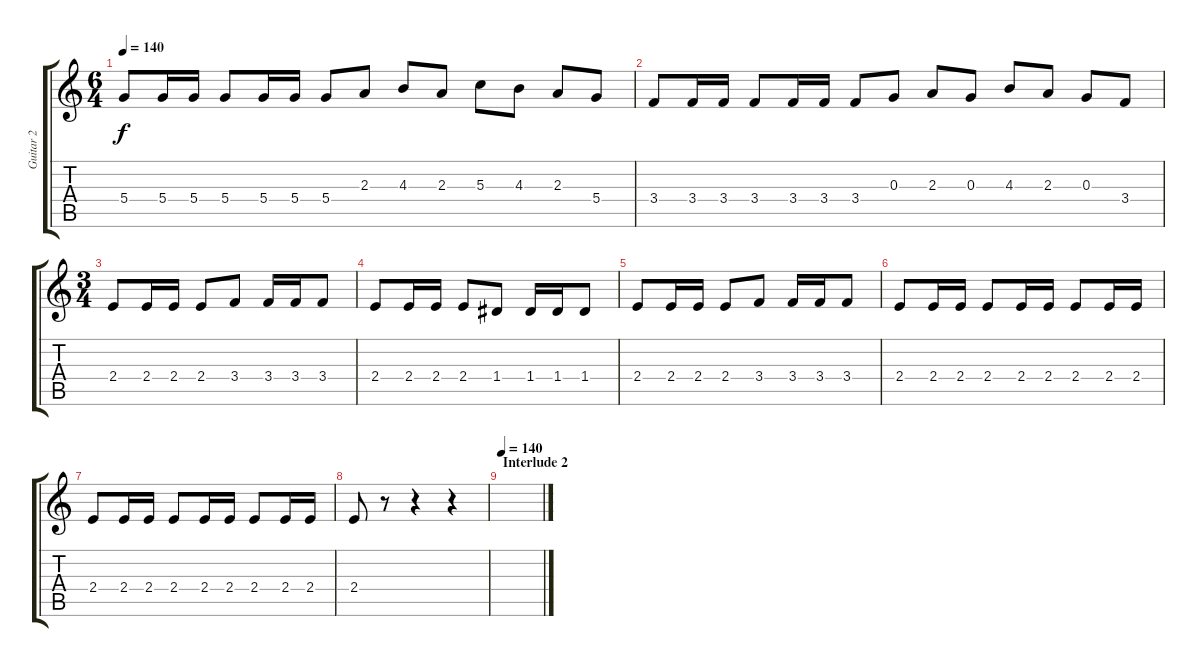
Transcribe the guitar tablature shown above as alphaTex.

\track ("Guitar 2" "Guitar 2") {instrument overdrivenguitar}
\staff {score tabs}
\tuning (E4 B3 G3 D3 A2 E2) {hide}
\ts (6 4)
\tempo 140
\clef g2
\ks c
5.4.8{dy f} 5.4.16 5.4.16 5.4.8 5.4.16 5.4.16 5.4.8 2.3.8 4.3.8 2.3.8 5.3.8 4.3.8 2.3.8 5.4.8 |
3.4.8 3.4.16 3.4.16 3.4.8 3.4.16 3.4.16 3.4.8 0.3.8 2.3.8 0.3.8 4.3.8 2.3.8 0.3.8 3.4.8 |
\ts (3 4)
2.4.8 2.4.16 2.4.16 2.4.8 3.4.8 3.4.16 3.4.16 3.4.8 |
2.4.8 2.4.16 2.4.16 2.4.8 1.4.8 1.4.16 1.4.16 1.4.8 |
2.4.8 2.4.16 2.4.16 2.4.8 3.4.8 3.4.16 3.4.16 3.4.8 |
2.4.8 2.4.16 2.4.16 2.4.8 2.4.16 2.4.16 2.4.8 2.4.16 2.4.16 |
2.4.8 2.4.16 2.4.16 2.4.8 2.4.16 2.4.16 2.4.8 2.4.16 2.4.16 |
2.4.8 r.8 r.4 r.4 |
\section ("" "Interlude 2")
\tempo 140
